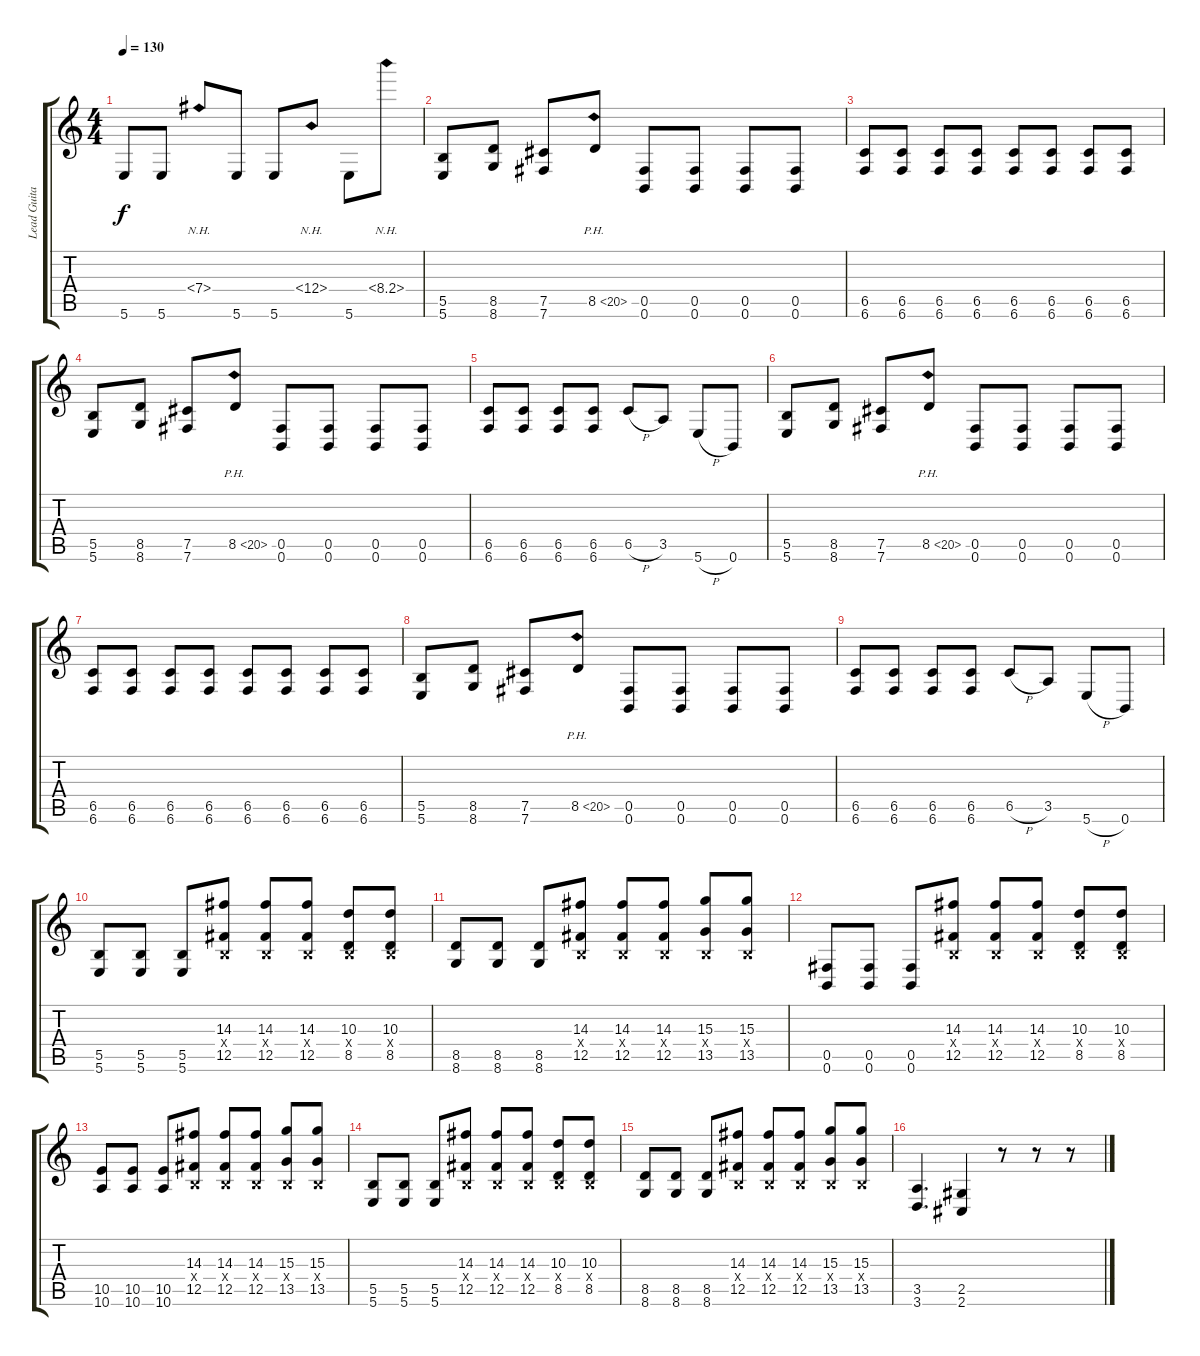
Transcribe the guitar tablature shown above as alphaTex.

\track ("Lead Guitar" "Lead Guita") {instrument distortionguitar}
\staff {score tabs}
\tuning (Db4 Ab3 E3 B2 Gb2 B1) {hide}
\ts (4 4)
\tempo 130
\clef g2
\ks c
5.6.8{dy f} 5.6.8 7.4{nh}.8 5.6.8 5.6.8 6.4{nh}.8 5.6.8 8.4{nh}.8 |
(5.5 5.6).8 (8.5 8.6).8 (7.5 7.6).8 8.5{ph 12}.8 (0.5 0.6).8 (0.5 0.6).8 (0.5 0.6).8 (0.5 0.6).8 |
(6.5 6.6).8 (6.5 6.6).8 (6.5 6.6).8 (6.5 6.6).8 (6.5 6.6).8 (6.5 6.6).8 (6.5 6.6).8 (6.5 6.6).8 |
(5.5 5.6).8 (8.5 8.6).8 (7.5 7.6).8 8.5{ph 12}.8 (0.5 0.6).8 (0.5 0.6).8 (0.5 0.6).8 (0.5 0.6).8 |
(6.5 6.6).8 (6.5 6.6).8 (6.5 6.6).8 (6.5 6.6).8 6.5{h}.8 3.5.8 5.6{h}.8 0.6.8 |
(5.5 5.6).8 (8.5 8.6).8 (7.5 7.6).8 8.5{ph 12}.8 (0.5 0.6).8 (0.5 0.6).8 (0.5 0.6).8 (0.5 0.6).8 |
(6.5 6.6).8 (6.5 6.6).8 (6.5 6.6).8 (6.5 6.6).8 (6.5 6.6).8 (6.5 6.6).8 (6.5 6.6).8 (6.5 6.6).8 |
(5.5 5.6).8 (8.5 8.6).8 (7.5 7.6).8 8.5{ph 12}.8 (0.5 0.6).8 (0.5 0.6).8 (0.5 0.6).8 (0.5 0.6).8 |
(6.5 6.6).8 (6.5 6.6).8 (6.5 6.6).8 (6.5 6.6).8 6.5{h}.8 3.5.8 5.6{h}.8 0.6.8 |
(5.5 5.6).8 (5.5 5.6).8 (5.5 5.6).8 (14.3 0.4{x} 12.5).8 (14.3 0.4{x} 12.5).8 (14.3 0.4{x} 12.5).8 (10.3 0.4{x} 8.5).8 (10.3 0.4{x} 8.5).8 |
(8.5 8.6).8 (8.5 8.6).8 (8.5 8.6).8 (14.3 0.4{x} 12.5).8 (14.3 0.4{x} 12.5).8 (14.3 0.4{x} 12.5).8 (15.3 0.4{x} 13.5).8 (15.3 0.4{x} 13.5).8 |
(0.5 0.6).8 (0.5 0.6).8 (0.5 0.6).8 (14.3 0.4{x} 12.5).8 (14.3 0.4{x} 12.5).8 (14.3 0.4{x} 12.5).8 (10.3 0.4{x} 8.5).8 (10.3 0.4{x} 8.5).8 |
(10.5 10.6).8 (10.5 10.6).8 (10.5 10.6).8 (14.3 0.4{x} 12.5).8 (14.3 0.4{x} 12.5).8 (14.3 0.4{x} 12.5).8 (15.3 0.4{x} 13.5).8 (15.3 0.4{x} 13.5).8 |
(5.5 5.6).8 (5.5 5.6).8 (5.5 5.6).8 (14.3 0.4{x} 12.5).8 (14.3 0.4{x} 12.5).8 (14.3 0.4{x} 12.5).8 (10.3 0.4{x} 8.5).8 (10.3 0.4{x} 8.5).8 |
(8.5 8.6).8 (8.5 8.6).8 (8.5 8.6).8 (14.3 0.4{x} 12.5).8 (14.3 0.4{x} 12.5).8 (14.3 0.4{x} 12.5).8 (15.3 0.4{x} 13.5).8 (15.3 0.4{x} 13.5).8 |
(3.5 3.6).4{d} (2.5 2.6).4 r.8 r.8 r.8
